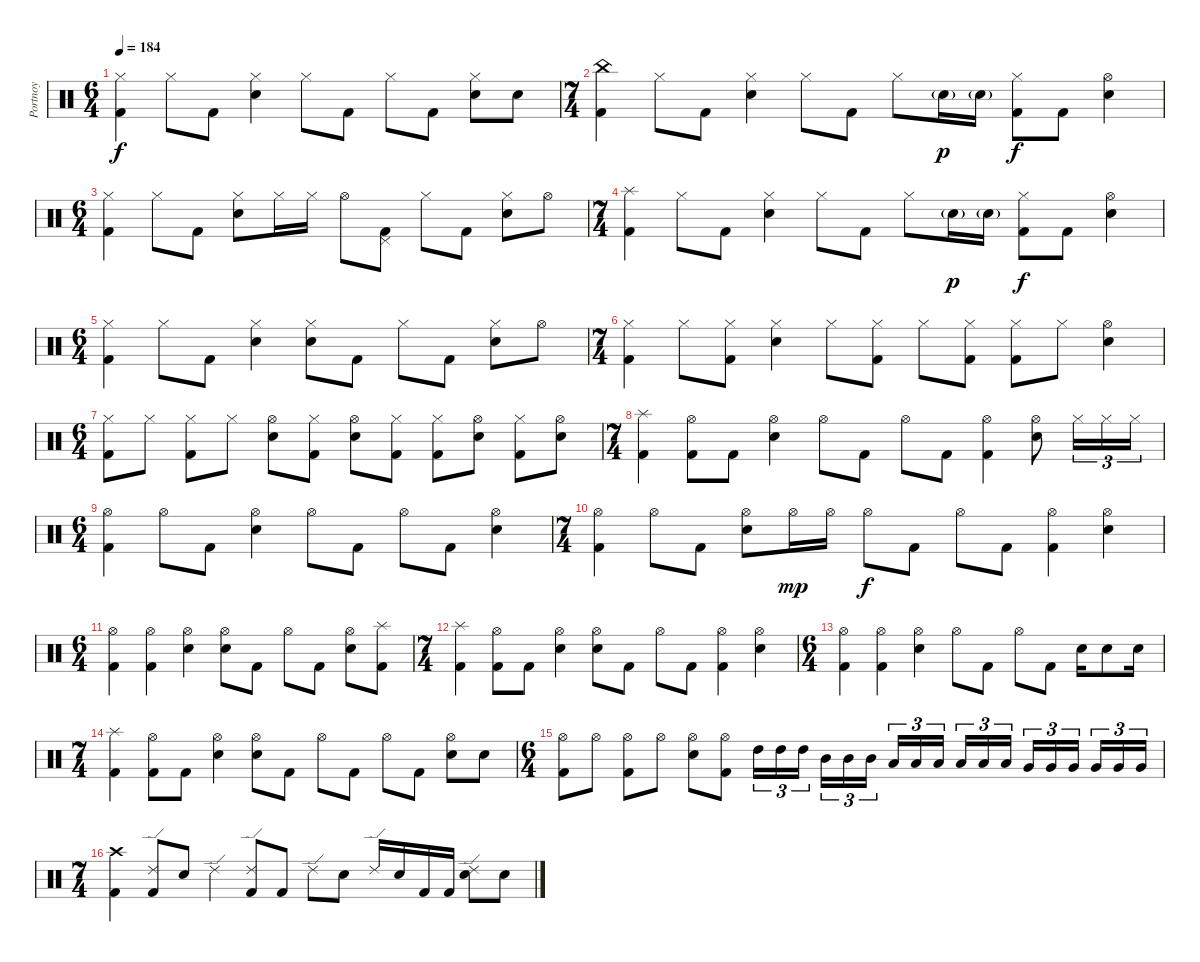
\track ("Portnoy" "Portnoy") {instrument percussion}
\staff {score}
\articulation defaults
\ts (6 4)
\tempo 184
\clef neutral
\ks c
("Hi-Hat (closed)" "Kick (hit) 2").4{dy f} "Hi-Hat (closed)".8 "Kick (hit) 2".8 ("Hi-Hat (closed)" "Snare (hit) 2").4 "Hi-Hat (closed)".8 "Kick (hit) 2".8 "Hi-Hat (closed)".8 "Kick (hit) 2".8 ("Hi-Hat (closed)" "Snare (hit) 2").8 "Snare (hit) 2".8 |
\ts (7 4)
("China (hit)" "Kick (hit) 2").4 "Hi-Hat (closed)".8 "Kick (hit) 2".8 ("Hi-Hat (closed)" "Snare (hit) 2").4 "Hi-Hat (closed)".8 "Kick (hit) 2".8 "Hi-Hat (closed)".8 "Snare (hit) 2"{g}.16{dy p} "Snare (hit) 2"{g}.16 ("Hi-Hat (closed)" "Kick (hit) 2").8{dy f} "Kick (hit) 2".8 ("Hi-Hat (open)" "Snare (hit) 2").4 |
\ts (6 4)
("Hi-Hat (closed)" "Kick (hit) 2").4 "Hi-Hat (closed)".8 "Kick (hit) 2".8 ("Hi-Hat (closed)" "Snare (hit) 2").8 "Hi-Hat (closed)".16 "Hi-Hat (closed)".16 "Hi-Hat (open)".8 ("Pedal Hi-Hat (hit)" "Kick (hit) 2").8 "Hi-Hat (closed)".8 "Kick (hit) 2".8 ("Hi-Hat (closed)" "Snare (hit) 2").8 "Hi-Hat (open)".8 |
\ts (7 4)
("Splash (hit)" "Kick (hit) 2").4 "Hi-Hat (closed)".8 "Kick (hit) 2".8 ("Hi-Hat (closed)" "Snare (hit) 2").4 "Hi-Hat (closed)".8 "Kick (hit) 2".8 "Hi-Hat (closed)".8 "Snare (hit) 2"{g}.16{dy p} "Snare (hit) 2"{g}.16 ("Hi-Hat (closed)" "Kick (hit) 2").8{dy f} "Kick (hit) 2".8 ("Hi-Hat (open)" "Snare (hit) 2").4 |
\ts (6 4)
("Hi-Hat (closed)" "Kick (hit) 2").4 "Hi-Hat (closed)".8 "Kick (hit) 2".8 ("Hi-Hat (closed)" "Snare (hit) 2").4 ("Hi-Hat (closed)" "Snare (hit) 2").8 "Kick (hit) 2".8 "Hi-Hat (closed)".8 "Kick (hit) 2".8 ("Hi-Hat (closed)" "Snare (hit) 2").8 "Hi-Hat (open)".8 |
\ts (7 4)
("Hi-Hat (closed)" "Kick (hit) 2").4 "Hi-Hat (closed)".8 ("Hi-Hat (closed)" "Kick (hit) 2").8 ("Hi-Hat (closed)" "Snare (hit) 2").4 "Hi-Hat (closed)".8 ("Hi-Hat (closed)" "Kick (hit) 2").8 "Hi-Hat (closed)".8 ("Hi-Hat (closed)" "Kick (hit) 2").8 ("Hi-Hat (closed)" "Kick (hit) 2").8 "Hi-Hat (closed)".8 ("Hi-Hat (open)" "Snare (hit) 2").4 |
\ts (6 4)
("Hi-Hat (closed)" "Kick (hit) 2").8 "Hi-Hat (closed)".8 ("Hi-Hat (closed)" "Kick (hit) 2").8 "Hi-Hat (closed)".8 ("Hi-Hat (open)" "Snare (hit) 2").8 ("Hi-Hat (closed)" "Kick (hit) 2").8 ("Hi-Hat (open)" "Snare (hit) 2").8 ("Hi-Hat (closed)" "Kick (hit) 2").8 ("Hi-Hat (closed)" "Kick (hit) 2").8 ("Hi-Hat (open)" "Snare (hit) 2").8 ("Hi-Hat (closed)" "Kick (hit) 2").8 ("Hi-Hat (open)" "Snare (hit) 2").8 |
\ts (7 4)
("Splash (hit)" "Kick (hit) 2").4 ("Hi-Hat (open)" "Kick (hit) 2").8 "Kick (hit) 2".8 ("Hi-Hat (open)" "Snare (hit) 2").4 "Hi-Hat (open)".8 "Kick (hit) 2".8 "Hi-Hat (open)".8 "Kick (hit) 2".8 ("Hi-Hat (open)" "Kick (hit) 2").4 ("Hi-Hat (open)" "Snare (hit) 2").8 "Hi-Hat (closed)".16{tu (3 2)} "Hi-Hat (closed)".16{tu (3 2)} "Hi-Hat (closed)".16{tu (3 2)} |
\ts (6 4)
("Hi-Hat (open)" "Kick (hit) 2").4 "Hi-Hat (open)".8 "Kick (hit) 2".8 ("Hi-Hat (open)" "Snare (hit) 2").4 "Hi-Hat (open)".8 "Kick (hit) 2".8 "Hi-Hat (open)".8 "Kick (hit) 2".8 ("Hi-Hat (open)" "Snare (hit) 2").4 |
\ts (7 4)
("Hi-Hat (open)" "Kick (hit) 2").4 "Hi-Hat (open)".8 "Kick (hit) 2".8 ("Hi-Hat (open)" "Snare (hit) 2").8 "Hi-Hat (open)".16{dy mp} "Hi-Hat (open)".16 "Hi-Hat (open)".8{dy f} "Kick (hit) 2".8 "Hi-Hat (open)".8 "Kick (hit) 2".8 ("Hi-Hat (open)" "Kick (hit) 2").4 ("Hi-Hat (open)" "Snare (hit) 2").4 |
\ts (6 4)
("Hi-Hat (open)" "Kick (hit) 2").4 ("Hi-Hat (open)" "Kick (hit) 2").4 ("Hi-Hat (open)" "Snare (hit) 2").4 ("Hi-Hat (open)" "Snare (hit) 2").8 "Kick (hit) 2".8 "Hi-Hat (open)".8 "Kick (hit) 2".8 ("Hi-Hat (open)" "Snare (hit) 2").8 ("Splash (hit)" "Kick (hit) 2").8 |
\ts (7 4)
("Splash (hit)" "Kick (hit) 2").4 ("Hi-Hat (open)" "Kick (hit) 2").8 "Kick (hit) 2".8 ("Hi-Hat (open)" "Snare (hit) 2").4 ("Hi-Hat (open)" "Snare (hit) 2").8 "Kick (hit) 2".8 "Hi-Hat (open)".8 "Kick (hit) 2".8 ("Hi-Hat (open)" "Kick (hit) 2").4 ("Hi-Hat (open)" "Snare (hit) 2").4 |
\ts (6 4)
("Hi-Hat (open)" "Kick (hit) 2").4 ("Hi-Hat (open)" "Kick (hit) 2").4 ("Hi-Hat (open)" "Snare (hit) 2").4 "Hi-Hat (open)".8 "Kick (hit) 2".8 "Hi-Hat (open)".8 "Kick (hit) 2".8 "Snare (hit) 2".16 "Snare (hit) 2".8 "Snare (hit) 2".16 |
\ts (7 4)
("Splash (hit)" "Kick (hit) 2").4 ("Hi-Hat (open)" "Kick (hit) 2").8 "Kick (hit) 2".8 ("Hi-Hat (open)" "Snare (hit) 2").4 ("Hi-Hat (open)" "Snare (hit) 2").8 "Kick (hit) 2".8 "Hi-Hat (open)".8 "Kick (hit) 2".8 "Hi-Hat (open)".8 "Kick (hit) 2".8 ("Hi-Hat (open)" "Snare (hit) 2").8 "Snare (hit) 2".8 |
\ts (6 4)
("Hi-Hat (open)" "Kick (hit) 2").8 "Hi-Hat (open)".8 ("Hi-Hat (open)" "Kick (hit) 2").8 "Hi-Hat (open)".8 ("Hi-Hat (open)" "Snare (hit) 2").8 ("Hi-Hat (open)" "Kick (hit) 2").8 "High Tom (hit)".16{tu (3 2)} "High Tom (hit)".16{tu (3 2)} "High Tom (hit)".16{tu (3 2)} "Mid Tom (hit)".16{tu (3 2)} "Mid Tom (hit)".16{tu (3 2)} "Mid Tom (hit)".16{tu (3 2)} "Low Tom (hit)".16{tu (3 2)} "Low Tom (hit)".16{tu (3 2)} "Low Tom (hit)".16{tu (3 2)} "Low Tom (hit)".16{tu (3 2)} "Low Tom (hit)".16{tu (3 2)} "Low Tom (hit)".16{tu (3 2)} "Very Low Tom (hit)".16{tu (3 2)} "Very Low Tom (hit)".16{tu (3 2)} "Very Low Tom (hit)".16{tu (3 2)} "Very Low Tom (hit)".16{tu (3 2)} "Very Low Tom (hit)".16{tu (3 2)} "Very Low Tom (hit)".16{tu (3 2)} |
\ts (7 4)
("Crash high (hit)" "Kick (hit) 2").4 ("Ride (edge) 2" "Kick (hit) 2").8 "Snare (hit) 2".8 "Ride (edge) 2".4 ("Ride (edge) 2" "Kick (hit) 2").8 "Kick (hit) 2".8 "Ride (edge) 2".8 "Snare (hit) 2".8 "Ride (edge) 2".16 "Snare (hit) 2".16 "Kick (hit) 2".16 "Kick (hit) 2".16 ("Ride (edge) 2" "Snare (hit) 2").8 "Snare (hit) 2".8
